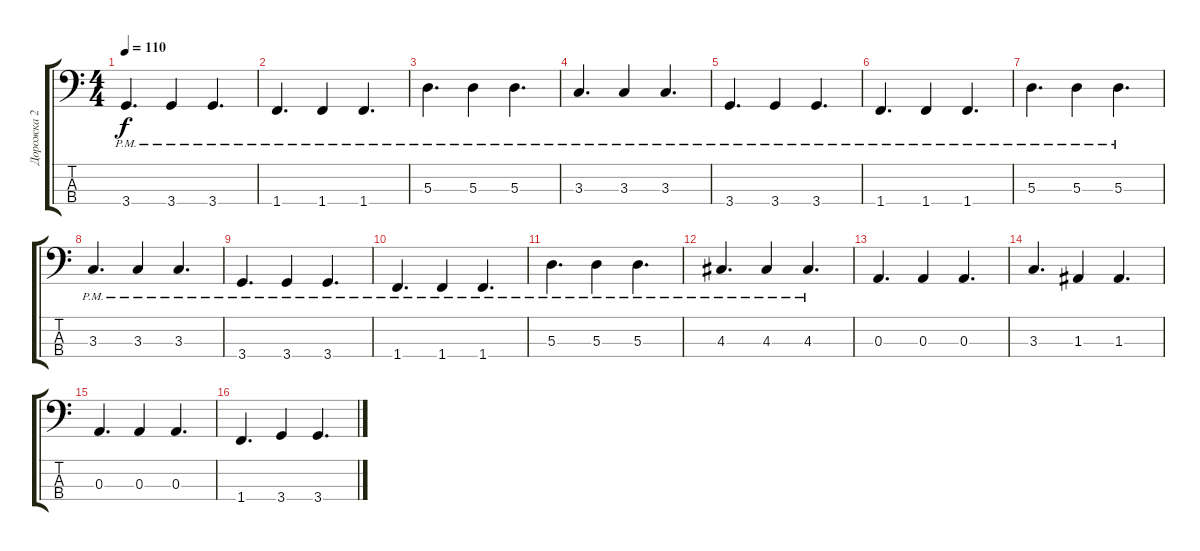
\track ("Дорожка 2" "Дорожка 2") {instrument electricbasspick}
\staff {score tabs}
\tuning (G2 D2 A1 E1) {hide}
\ts (4 4)
\tempo 110
\clef f4
\ks c
3.4{pm}.4{d dy f} 3.4{pm}.4 3.4{pm}.4{d} |
1.4{pm}.4{d} 1.4{pm}.4 1.4{pm}.4{d} |
5.3{pm}.4{d} 5.3{pm}.4 5.3{pm}.4{d} |
3.3{pm}.4{d} 3.3{pm}.4 3.3{pm}.4{d} |
3.4{pm}.4{d} 3.4{pm}.4 3.4{pm}.4{d} |
1.4{pm}.4{d} 1.4{pm}.4 1.4{pm}.4{d} |
5.3{pm}.4{d} 5.3{pm}.4 5.3{pm}.4{d} |
3.3{pm}.4{d} 3.3{pm}.4 3.3{pm}.4{d} |
3.4{pm}.4{d} 3.4{pm}.4 3.4{pm}.4{d} |
1.4{pm}.4{d} 1.4{pm}.4 1.4{pm}.4{d} |
5.3{pm}.4{d} 5.3{pm}.4 5.3{pm}.4{d} |
4.3{pm}.4{d} 4.3{pm}.4 4.3{pm}.4{d} |
0.3.4{d} 0.3.4 0.3.4{d} |
3.3.4{d} 1.3.4 1.3.4{d} |
0.3.4{d} 0.3.4 0.3.4{d} |
1.4.4{d} 3.4.4 3.4.4{d}
